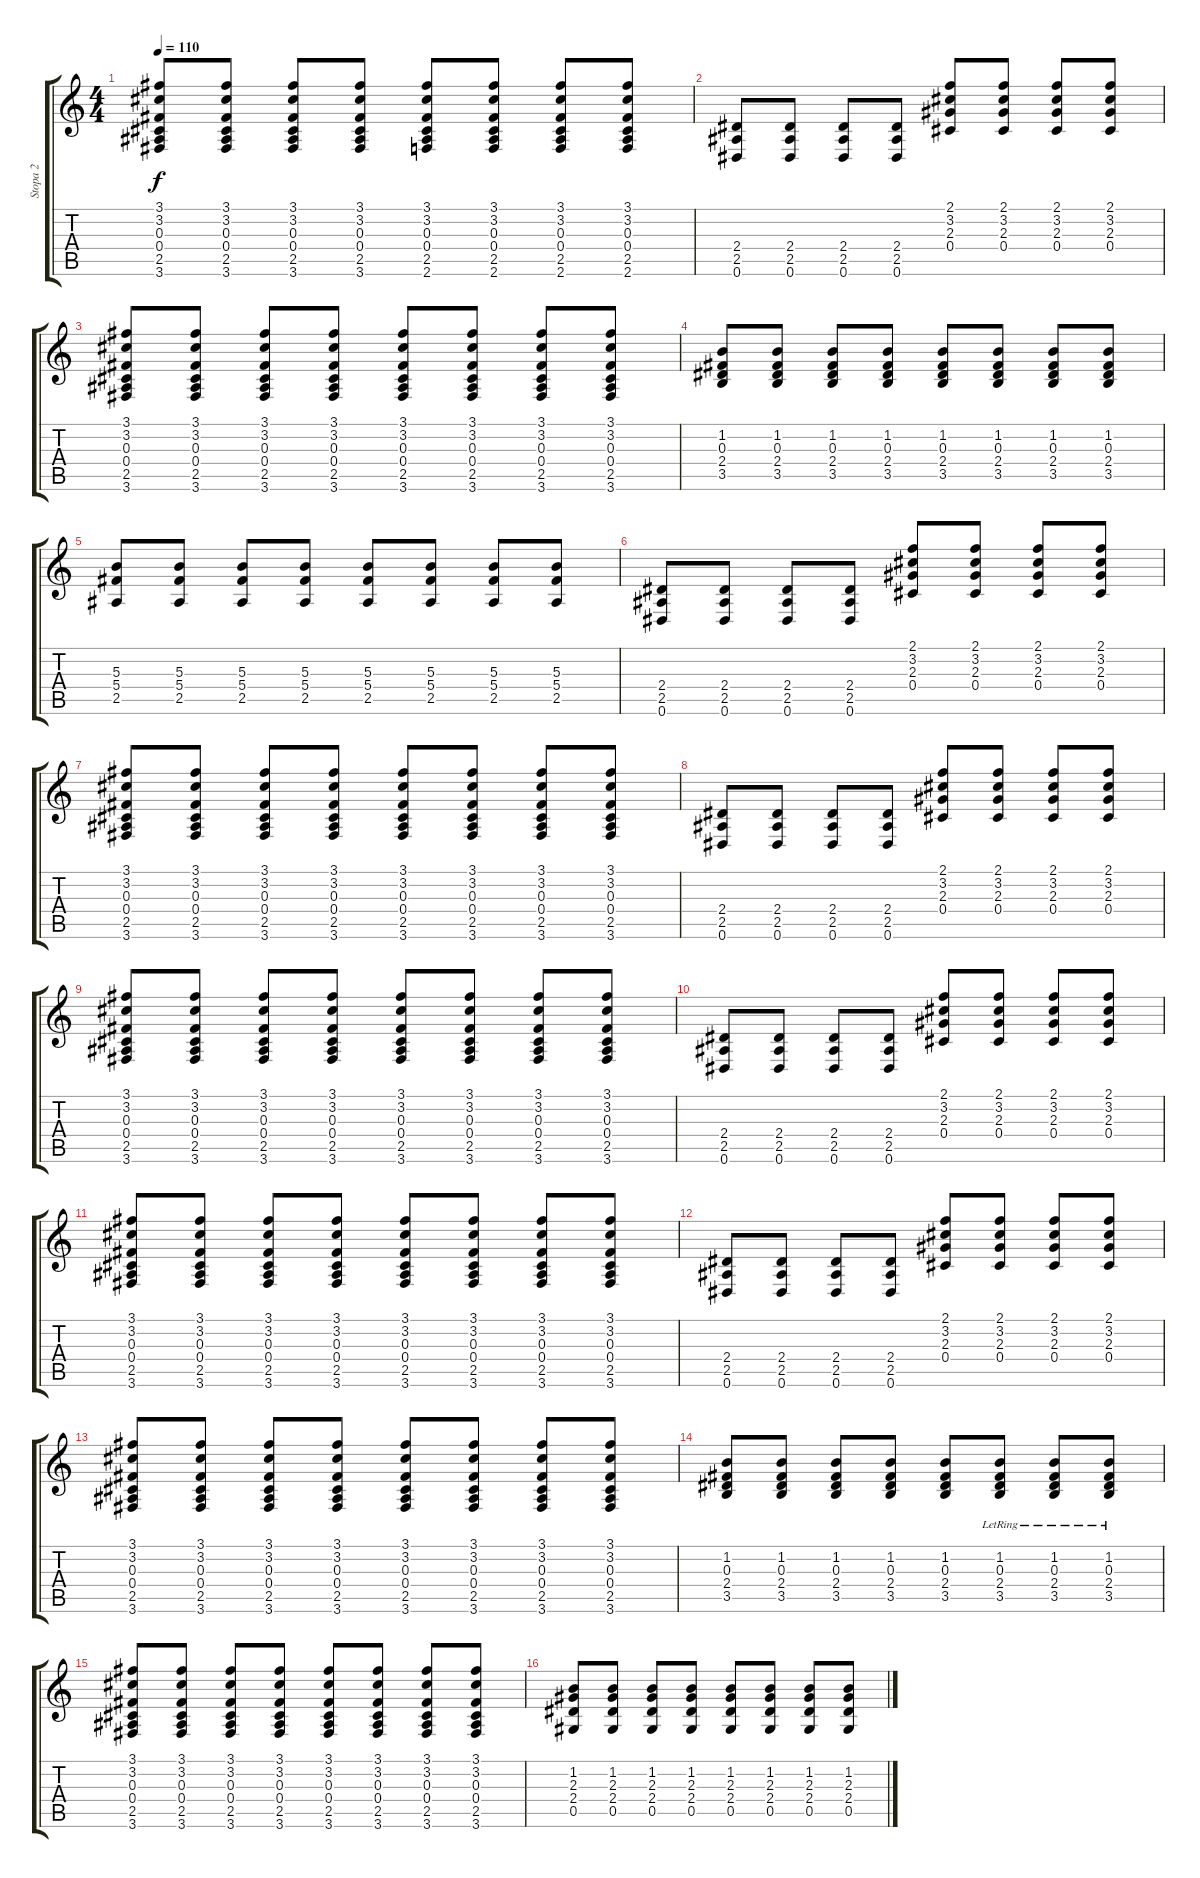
\track ("Stopa 2" "Stopa 2") {instrument electricguitarjazz}
\staff {score tabs}
\tuning (Eb4 Bb3 Gb3 Db3 Ab2 Eb2) {hide}
\ts (4 4)
\tempo 110
\clef g2
\ks c
(3.1 3.2 0.3 0.4 2.5 3.6).8{dy f} (3.1 3.2 0.3 0.4 2.5 3.6).8 (3.1 3.2 0.3 0.4 2.5 3.6).8 (3.1 3.2 0.3 0.4 2.5 3.6).8 (3.1 3.2 0.3 0.4 2.5 2.6).8 (3.1 3.2 0.3 0.4 2.5 2.6).8 (3.1 3.2 0.3 0.4 2.5 2.6).8 (3.1 3.2 0.3 0.4 2.5 2.6).8 |
(2.4 2.5 0.6).8 (2.4 2.5 0.6).8 (2.4 2.5 0.6).8 (2.4 2.5 0.6).8 (2.1 3.2 2.3 0.4).8 (2.1 3.2 2.3 0.4).8 (2.1 3.2 2.3 0.4).8 (2.1 3.2 2.3 0.4).8 |
(3.1 3.2 0.3 0.4 2.5 3.6).8 (3.1 3.2 0.3 0.4 2.5 3.6).8 (3.1 3.2 0.3 0.4 2.5 3.6).8 (3.1 3.2 0.3 0.4 2.5 3.6).8 (3.1 3.2 0.3 0.4 2.5 3.6).8 (3.1 3.2 0.3 0.4 2.5 3.6).8 (3.1 3.2 0.3 0.4 2.5 3.6).8 (3.1 3.2 0.3 0.4 2.5 3.6).8 |
(1.2 0.3 2.4 3.5).8 (1.2 0.3 2.4 3.5).8 (1.2 0.3 2.4 3.5).8 (1.2 0.3 2.4 3.5).8 (1.2 0.3 2.4 3.5).8 (1.2 0.3 2.4 3.5).8 (1.2 0.3 2.4 3.5).8 (1.2 0.3 2.4 3.5).8 |
(5.3 5.4 2.5).8 (5.3 5.4 2.5).8 (5.3 5.4 2.5).8 (5.3 5.4 2.5).8 (5.3 5.4 2.5).8 (5.3 5.4 2.5).8 (5.3 5.4 2.5).8 (5.3 5.4 2.5).8 |
(2.4 2.5 0.6).8 (2.4 2.5 0.6).8 (2.4 2.5 0.6).8 (2.4 2.5 0.6).8 (2.1 3.2 2.3 0.4).8 (2.1 3.2 2.3 0.4).8 (2.1 3.2 2.3 0.4).8 (2.1 3.2 2.3 0.4).8 |
(3.1 3.2 0.3 0.4 2.5 3.6).8 (3.1 3.2 0.3 0.4 2.5 3.6).8 (3.1 3.2 0.3 0.4 2.5 3.6).8 (3.1 3.2 0.3 0.4 2.5 3.6).8 (3.1 3.2 0.3 0.4 2.5 3.6).8 (3.1 3.2 0.3 0.4 2.5 3.6).8 (3.1 3.2 0.3 0.4 2.5 3.6).8 (3.1 3.2 0.3 0.4 2.5 3.6).8 |
(2.4 2.5 0.6).8 (2.4 2.5 0.6).8 (2.4 2.5 0.6).8 (2.4 2.5 0.6).8 (2.1 3.2 2.3 0.4).8 (2.1 3.2 2.3 0.4).8 (2.1 3.2 2.3 0.4).8 (2.1 3.2 2.3 0.4).8 |
(3.1 3.2 0.3 0.4 2.5 3.6).8 (3.1 3.2 0.3 0.4 2.5 3.6).8 (3.1 3.2 0.3 0.4 2.5 3.6).8 (3.1 3.2 0.3 0.4 2.5 3.6).8 (3.1 3.2 0.3 0.4 2.5 3.6).8 (3.1 3.2 0.3 0.4 2.5 3.6).8 (3.1 3.2 0.3 0.4 2.5 3.6).8 (3.1 3.2 0.3 0.4 2.5 3.6).8 |
(2.4 2.5 0.6).8 (2.4 2.5 0.6).8 (2.4 2.5 0.6).8 (2.4 2.5 0.6).8 (2.1 3.2 2.3 0.4).8 (2.1 3.2 2.3 0.4).8 (2.1 3.2 2.3 0.4).8 (2.1 3.2 2.3 0.4).8 |
(3.1 3.2 0.3 0.4 2.5 3.6).8 (3.1 3.2 0.3 0.4 2.5 3.6).8 (3.1 3.2 0.3 0.4 2.5 3.6).8 (3.1 3.2 0.3 0.4 2.5 3.6).8 (3.1 3.2 0.3 0.4 2.5 3.6).8 (3.1 3.2 0.3 0.4 2.5 3.6).8 (3.1 3.2 0.3 0.4 2.5 3.6).8 (3.1 3.2 0.3 0.4 2.5 3.6).8 |
(2.4 2.5 0.6).8 (2.4 2.5 0.6).8 (2.4 2.5 0.6).8 (2.4 2.5 0.6).8 (2.1 3.2 2.3 0.4).8 (2.1 3.2 2.3 0.4).8 (2.1 3.2 2.3 0.4).8 (2.1 3.2 2.3 0.4).8 |
(3.1 3.2 0.3 0.4 2.5 3.6).8 (3.1 3.2 0.3 0.4 2.5 3.6).8 (3.1 3.2 0.3 0.4 2.5 3.6).8 (3.1 3.2 0.3 0.4 2.5 3.6).8 (3.1 3.2 0.3 0.4 2.5 3.6).8 (3.1 3.2 0.3 0.4 2.5 3.6).8 (3.1 3.2 0.3 0.4 2.5 3.6).8 (3.1 3.2 0.3 0.4 2.5 3.6).8 |
(1.2 0.3 2.4 3.5).8 (1.2 0.3 2.4 3.5).8 (1.2 0.3 2.4 3.5).8 (1.2 0.3 2.4 3.5).8 (1.2 0.3 2.4 3.5).8 (1.2 0.3{lr} 2.4 3.5).8 (1.2 0.3{lr} 2.4 3.5{lr}).8 (1.2 0.3 2.4{lr} 3.5{lr}).8 |
(3.1 3.2 0.3 0.4 2.5 3.6).8 (3.1 3.2 0.3 0.4 2.5 3.6).8 (3.1 3.2 0.3 0.4 2.5 3.6).8 (3.1 3.2 0.3 0.4 2.5 3.6).8 (3.1 3.2 0.3 0.4 2.5 3.6).8 (3.1 3.2 0.3 0.4 2.5 3.6).8 (3.1 3.2 0.3 0.4 2.5 3.6).8 (3.1 3.2 0.3 0.4 2.5 3.6).8 |
(1.2 2.3 2.4 0.5).8 (1.2 2.3 2.4 0.5).8 (1.2 2.3 2.4 0.5).8 (1.2 2.3 2.4 0.5).8 (1.2 2.3 2.4 0.5).8 (1.2 2.3 2.4 0.5).8 (1.2 2.3 2.4 0.5).8 (1.2 2.3 2.4 0.5).8
